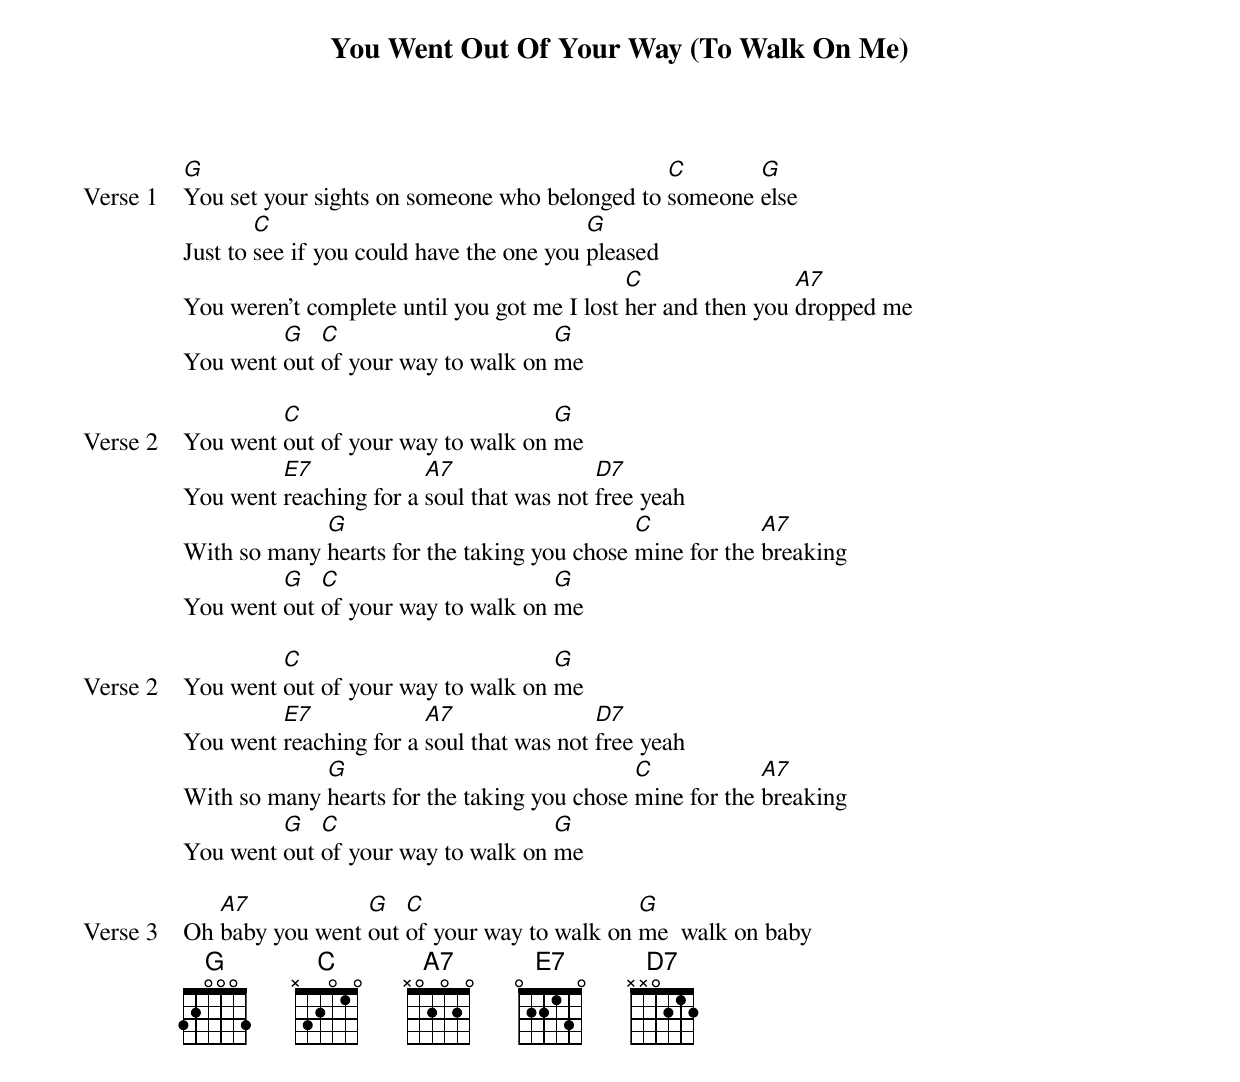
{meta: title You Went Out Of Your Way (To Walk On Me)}
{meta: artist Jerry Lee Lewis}
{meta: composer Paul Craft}

{start_of_verse: Verse 1}
[G]You set your sights on someone who belonged to [C]someone [G]else
Just to [C]see if you could have the one you [G]pleased
You weren't complete until you got me I lost [C]her and then you [A7]dropped me
You went [G]out [C]of your way to walk on [G]me
{end_of_verse}

{start_of_verse: Verse 2}
You went [C]out of your way to walk on [G]me
You went [E7]reaching for a [A7]soul that was not [D7]free yeah
With so many [G]hearts for the taking you chose [C]mine for the [A7]breaking
You went [G]out [C]of your way to walk on [G]me
{end_of_verse}

{start_of_verse: Verse 2}
You went [C]out of your way to walk on [G]me
You went [E7]reaching for a [A7]soul that was not [D7]free yeah
With so many [G]hearts for the taking you chose [C]mine for the [A7]breaking
You went [G]out [C]of your way to walk on [G]me
{end_of_verse}

{start_of_verse: Verse 3}
Oh [A7]baby you went [G]out [C]of your way to walk on [G]me  walk on baby
{end_of_verse}
